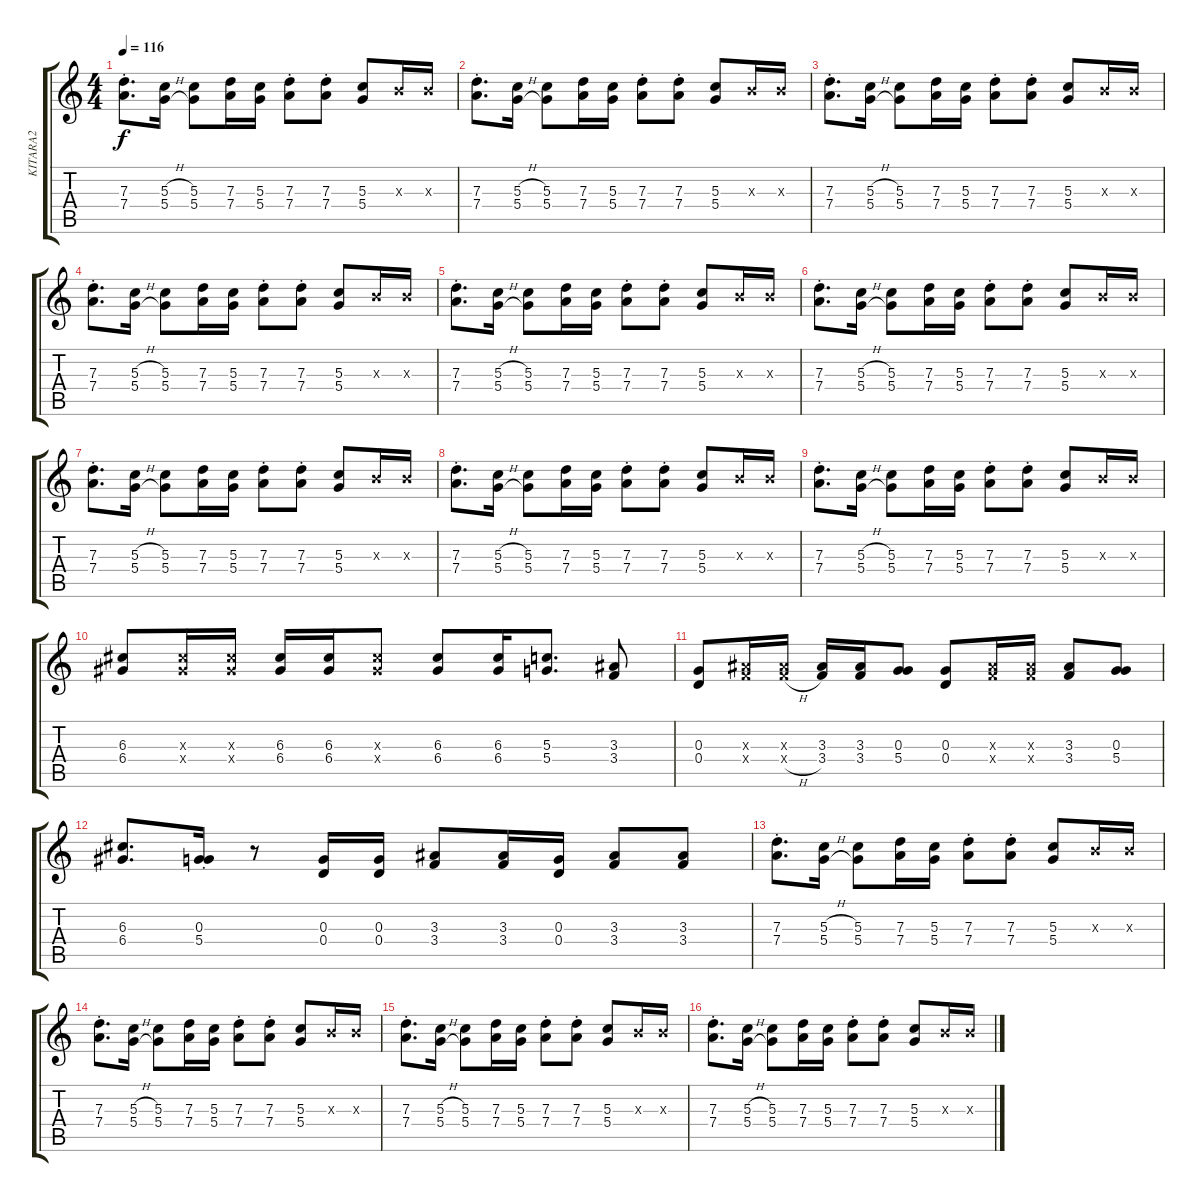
\track ("KITARA2" "KITARA2") {instrument distortionguitar}
\staff {score tabs}
\tuning (E4 B3 G3 D3 A2 E2) {hide}
\ts (4 4)
\tempo 116
\clef g2
\ks c
(7.3 7.4{st}).8{d dy f} (5.3{h} 5.4{h}).16 (5.3 5.4).8 (7.3 7.4).16 (5.3 5.4).16 (7.3{st} 7.4{st}).8 (7.3{st} 7.4{st}).8 (5.3 5.4).8 4.3{x}.16 4.3{x}.16 |
(7.3 7.4{st}).8{d} (5.3{h} 5.4{h}).16 (5.3 5.4).8 (7.3 7.4).16 (5.3 5.4).16 (7.3{st} 7.4{st}).8 (7.3{st} 7.4{st}).8 (5.3 5.4).8 4.3{x}.16 4.3{x}.16 |
(7.3 7.4{st}).8{d} (5.3{h} 5.4{h}).16 (5.3 5.4).8 (7.3 7.4).16 (5.3 5.4).16 (7.3{st} 7.4{st}).8 (7.3{st} 7.4{st}).8 (5.3 5.4).8 4.3{x}.16 4.3{x}.16 |
(7.3 7.4{st}).8{d} (5.3{h} 5.4{h}).16 (5.3 5.4).8 (7.3 7.4).16 (5.3 5.4).16 (7.3{st} 7.4{st}).8 (7.3{st} 7.4{st}).8 (5.3 5.4).8 4.3{x}.16 4.3{x}.16 |
(7.3 7.4{st}).8{d} (5.3{h} 5.4{h}).16 (5.3 5.4).8 (7.3 7.4).16 (5.3 5.4).16 (7.3{st} 7.4{st}).8 (7.3{st} 7.4{st}).8 (5.3 5.4).8 4.3{x}.16 4.3{x}.16 |
(7.3 7.4{st}).8{d} (5.3{h} 5.4{h}).16 (5.3 5.4).8 (7.3 7.4).16 (5.3 5.4).16 (7.3{st} 7.4{st}).8 (7.3{st} 7.4{st}).8 (5.3 5.4).8 4.3{x}.16 4.3{x}.16 |
(7.3 7.4{st}).8{d} (5.3{h} 5.4{h}).16 (5.3 5.4).8 (7.3 7.4).16 (5.3 5.4).16 (7.3{st} 7.4{st}).8 (7.3{st} 7.4{st}).8 (5.3 5.4).8 4.3{x}.16 4.3{x}.16 |
(7.3 7.4{st}).8{d} (5.3{h} 5.4{h}).16 (5.3 5.4).8 (7.3 7.4).16 (5.3 5.4).16 (7.3{st} 7.4{st}).8 (7.3{st} 7.4{st}).8 (5.3 5.4).8 4.3{x}.16 4.3{x}.16 |
(7.3 7.4{st}).8{d} (5.3{h} 5.4{h}).16 (5.3 5.4).8 (7.3 7.4).16 (5.3 5.4).16 (7.3{st} 7.4{st}).8 (7.3{st} 7.4{st}).8 (5.3 5.4).8 4.3{x}.16 4.3{x}.16 |
(6.3 6.4).8 (6.3{x} 6.4{x}).16 (6.3{x} 6.4{x}).16 (6.3 6.4).16 (6.3 6.4).16 (6.3{x} 6.4{x}).8 (6.3 6.4).8 (6.3 6.4).16 (5.3 5.4).8{d} (3.3 3.4).8 |
(0.3 0.4).8 (3.3{x} 3.4{x}).16 (3.3{x} 3.4{h x}).16 (3.3 3.4).16 (3.3 3.4).16 (0.3 5.4).8 (0.3 0.4).8 (3.3{x} 3.4{x}).16 (3.3{x} 3.4{x}).16 (3.3 3.4).8 (0.3 5.4).8 |
(6.3 6.4).8{d} (0.3{st} 5.4).16 r.8 (0.3 0.4).16 (0.3 0.4).16 (3.3 3.4).8 (3.3 3.4).16 (0.3 0.4).16 (3.3 3.4).8 (3.3 3.4).8 |
(7.3 7.4{st}).8{d} (5.3{h} 5.4{h}).16 (5.3 5.4).8 (7.3 7.4).16 (5.3 5.4).16 (7.3{st} 7.4{st}).8 (7.3{st} 7.4{st}).8 (5.3 5.4).8 4.3{x}.16 4.3{x}.16 |
(7.3 7.4{st}).8{d} (5.3{h} 5.4{h}).16 (5.3 5.4).8 (7.3 7.4).16 (5.3 5.4).16 (7.3{st} 7.4{st}).8 (7.3{st} 7.4{st}).8 (5.3 5.4).8 4.3{x}.16 4.3{x}.16 |
(7.3 7.4{st}).8{d} (5.3{h} 5.4{h}).16 (5.3 5.4).8 (7.3 7.4).16 (5.3 5.4).16 (7.3{st} 7.4{st}).8 (7.3{st} 7.4{st}).8 (5.3 5.4).8 4.3{x}.16 4.3{x}.16 |
(7.3 7.4{st}).8{d} (5.3{h} 5.4{h}).16 (5.3 5.4).8 (7.3 7.4).16 (5.3 5.4).16 (7.3{st} 7.4{st}).8 (7.3{st} 7.4{st}).8 (5.3 5.4).8 4.3{x}.16 4.3{x}.16
